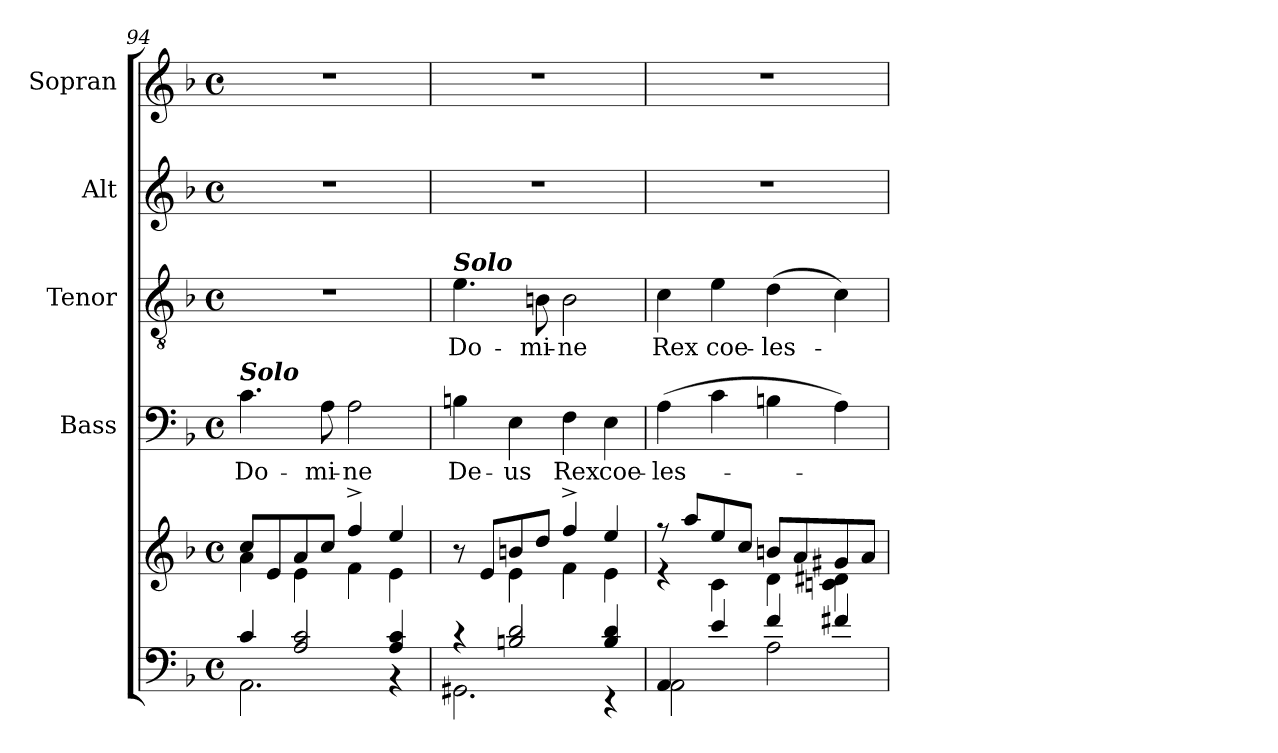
**kern	**kern	**kern	**text	**kern	**text	**kern	**kern
*part5	*part5	*part4	*part4	*part3	*part3	*part2	*part1
*staff6	*staff5	*staff4	*staff4	*staff3	*staff3	*staff2	*staff1
*	*	*I"Bass	*	*I"Tenor	*	*I"Alt	*I"Sopran
*	*	*I'B.	*	*I'T.	*	*I'A.	*I'S.
*clefF4	*clefG2	*clefF4	*	*clefGv2	*	*clefG2	*clefG2
*k[b-]	*k[b-]	*k[b-]	*	*k[b-]	*	*k[b-]	*k[b-]
*F:	*F:	*F:	*	*F:	*	*F:	*F:
*M4/4	*M4/4	*M4/4	*	*M4/4	*	*M4/4	*M4/4
*met(c)	*met(c)	*met(c)	*	*met(c)	*	*met(c)	*met(c)
=94	=94	=94	=94	=94	=94	=94	=94
*^	*^	*	*	*	*	*	*
!	!	!	!	!LO:TX:a:Bi:t=Solo	!	!	!	!	!
!	!	!	!	!	!LO:LY:b	!	!	!	!
4c/	2.AA\	8cc/L	4a\	4.c\	Do-	1r	.	1r	1r
.	.	8e/	.	.	.	.	.	.	.
2A/ 2c/	.	8a/	4e\	.	.	.	.	.	.
!	!	!	!	!	!LO:LY:b	!	!	!	!
.	.	8cc/J	.	8A\	-mi-	.	.	.	.
!	!	!	!	!	!LO:LY:b	!	!	!	!
.	.	4ff^>/	4f\	2A\	-ne	.	.	.	.
4A/ 4c/	4rBB	4ee/	4e\	.	.	.	.	.	.
=95	=95	=95	=95	=95	=95	=95	=95	=95	=95
!	!	!	!	!	!	!LO:TX:a:Bi:t=Solo	!	!	!
!	!	!	!	!	!LO:LY:b	!	!LO:LY:b	!	!
4rB	2.GG#X\	8r	4ryy	4Bn\	De-	4.e\	Do-	1r	1r
.	.	8e/L	.	.	.	.	.	.	.
!	!	!	!	!	!LO:LY:b	!	!	!	!
2Bn/ 2d/	.	8bn/	4e\	4E\	-us	.	.	.	.
!	!	!	!	!	!	!	!LO:LY:b	!	!
.	.	8dd/J	.	.	.	8Bn\	-mi-	.	.
!	!	!	!	!	!LO:LY:b	!	!LO:LY:b	!	!
.	.	4ff^>/	4f\	4F\	Rex	2B\	-ne	.	.
!	!	!	!	!	!LO:LY:b	!	!	!	!
4B/ 4d/	4r	4ee/	4e\	4E\	coe-	.	.	.	.
!!LO:PB:g=z
=96	=96	=96	=96	=96	=96	=96	=96	=96	=96
!	!	!	!	!	!LO:LY:b	!	!LO:LY:b	!	!
4AA/	2AA\	8ree	4re	(>4A\	-les-	4c\	Rex	1r	1r
.	.	8aa/L	.	.	.	.	.	.	.
!	!	!	!	!	!	!	!LO:LY:b	!	!
4e/	.	8ee/	4c\	4c\	.	4e\	coe-	.	.
.	.	8cc/J	.	.	.	.	.	.	.
!	!	!	!	!	!	!	!LO:LY:b	!	!
4f/	2A\	8bn/L	4d\	4Bn\	.	(>4d\	-les-	.	.
.	.	8a/	.	.	.	.	.	.	.
4f#X/	.	8g#X/	4cn\ 4d#X\	4A\)	.	4c\)	.	.	.
.	.	8a/J	.	.	.	.	.	.	.
*v	*v	*	*	*	*	*	*	*	*
*	*v	*v	*	*	*	*	*	*
=	=	=	=	=	=	=	=
*-	*-	*-	*-	*-	*-	*-	*-
